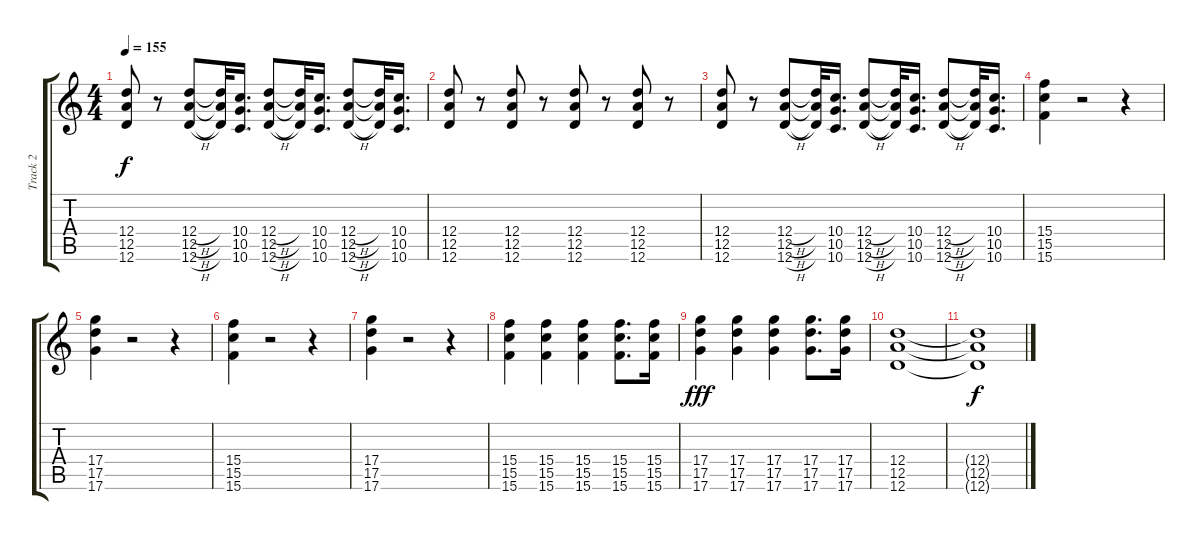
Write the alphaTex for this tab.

\track ("Track 2" "Track 2") {instrument overdrivenguitar}
\staff {score tabs}
\tuning (E4 B3 G3 D3 A2 D2) {hide}
\ts (4 4)
\tempo 155
\clef g2
\ks c
(12.4 12.5 12.6).8{dy f} r.8 (12.4{h} 12.5{h} 12.6{h}).8 (12.4{t} 12.5{t} 12.6{t}).32 (10.4 10.5 10.6).16{d} (12.4{h} 12.5{h} 12.6{h}).8 (12.4{t} 12.5{t} 12.6{t}).32 (10.4 10.5 10.6).16{d} (12.4{h} 12.5{h} 12.6{h}).8 (12.4{t} 12.5{t} 12.6{t}).32 (10.4 10.5 10.6).16{d} |
(12.4 12.5 12.6).8 r.8 (12.4 12.5 12.6).8 r.8 (12.4 12.5 12.6).8 r.8 (12.4 12.5 12.6).8 r.8 |
(12.4 12.5 12.6).8 r.8 (12.4{h} 12.5{h} 12.6{h}).8 (12.4{t} 12.5{t} 12.6{t}).32 (10.4 10.5 10.6).16{d} (12.4{h} 12.5{h} 12.6{h}).8 (12.4{t} 12.5{t} 12.6{t}).32 (10.4 10.5 10.6).16{d} (12.4{h} 12.5{h} 12.6{h}).8 (12.4{t} 12.5{t} 12.6{t}).32 (10.4 10.5 10.6).16{d} |
(15.4 15.5 15.6).4 r.2 r.4 |
(17.4 17.5 17.6).4 r.2 r.4 |
(15.4 15.5 15.6).4 r.2 r.4 |
(17.4 17.5 17.6).4 r.2 r.4 |
(15.4 15.5 15.6).4 (15.4 15.5 15.6).4 (15.4 15.5 15.6).4 (15.4 15.5 15.6).8{d} (15.4 15.5 15.6).16 |
(17.4 17.5 17.6).4{dy fff} (17.4 17.5 17.6).4 (17.4 17.5 17.6).4 (17.4 17.5 17.6).8{d} (17.4 17.5 17.6).16 |
(12.4 12.5 12.6).1 |
(12.4{t} 12.5{t} 12.6{t}).1{dy f}
